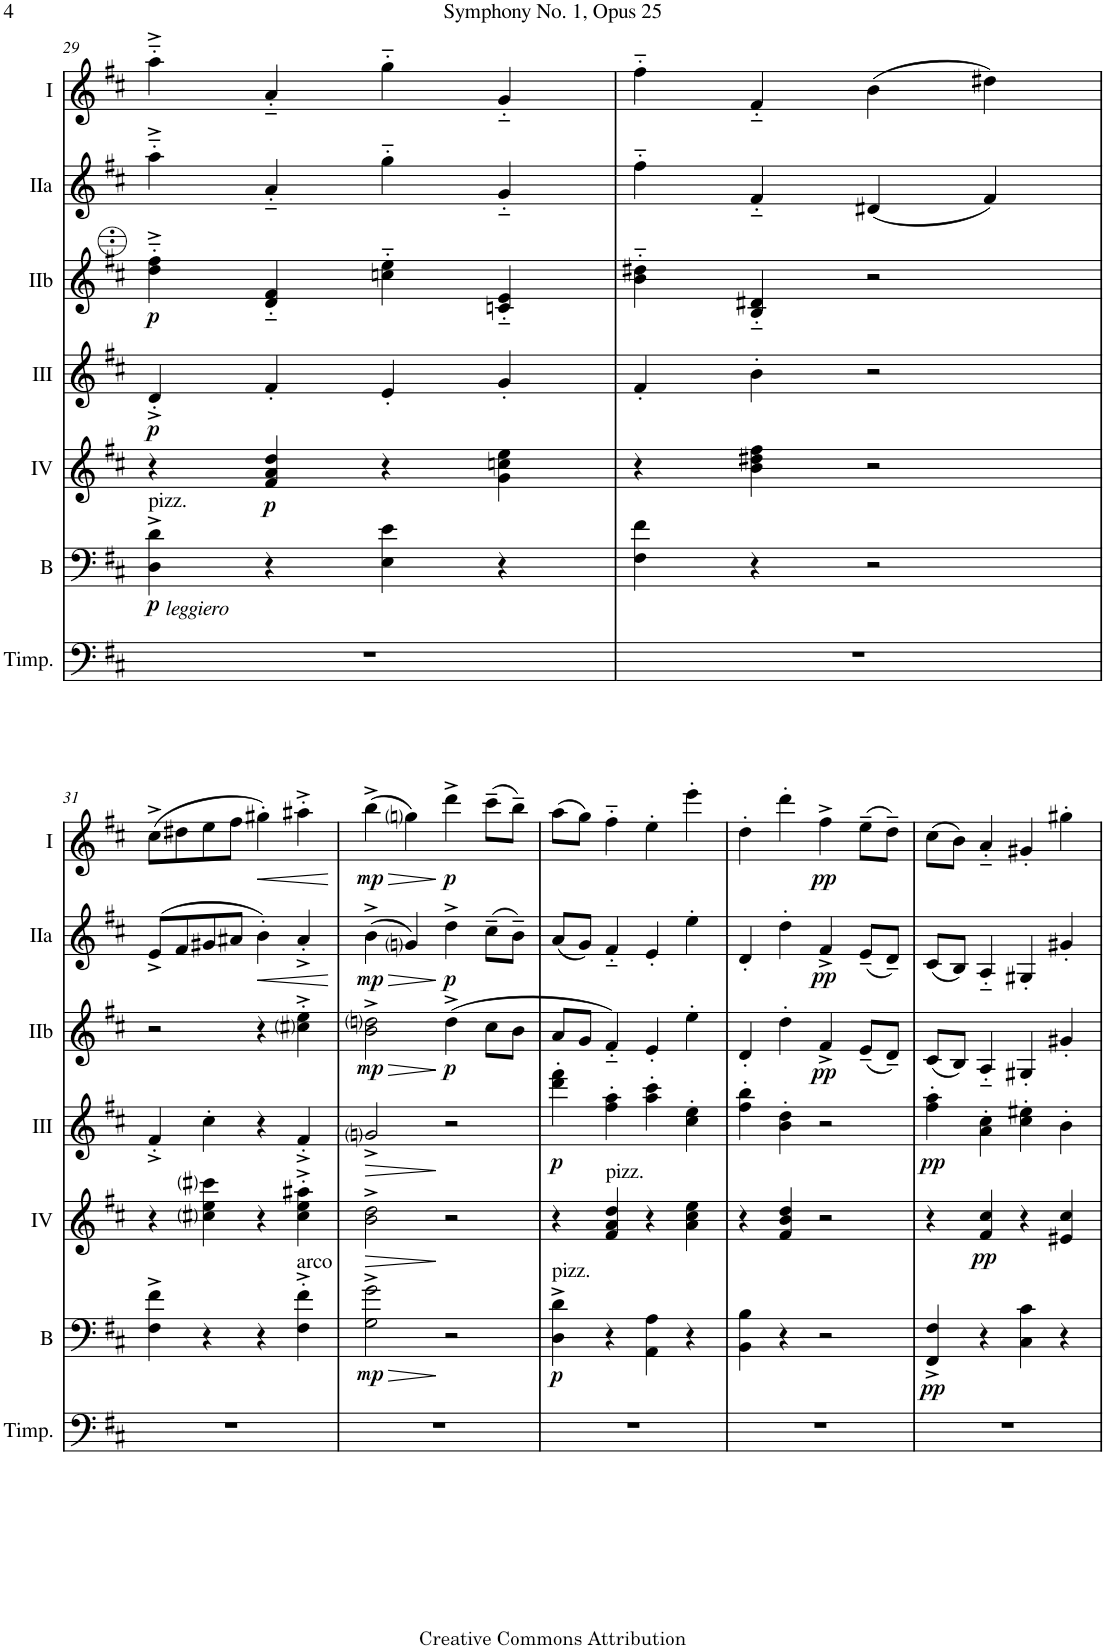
**kern	**kern	**dynam	**kern	**dynam	**kern	**dynam	**kern	**dynam	**kern	**dynam	**kern	**dynam
*part7	*part6	*part6	*part5	*part5	*part4	*part4	*part3	*part3	*part2	*part2	*part1	*part1
*staff7	*staff6	*staff6	*staff5	*staff5	*staff4	*staff4	*staff3	*staff3	*staff2	*staff2	*staff1	*staff1
*I"Timpani	*I"Bass	*	*I"Acc. 4	*	*I"Acc. 3	*	*I"Acc. 2b	*	*I"Acc. 2a	*	*I"Acc. 1	*
*I'Timp.	*I'B	*	*	*	*	*	*	*	*	*	*	*
!!LO:PB:g=z
*clefF4	*clefF4	*	*clefG2	*	*clefG2	*	*clefG2	*	*clefG2	*	*clefG2	*
*	*Trd7c12	*	*Trd7c12	*	*Trd7c12	*	*Trd7c12	*	*	*	*	*
*k[f#c#]	*k[f#c#]	*	*k[f#c#]	*	*k[f#c#]	*	*k[f#c#]	*	*k[f#c#]	*	*k[f#c#]	*
*M4/4	*M4/4	*	*M4/4	*	*M4/4	*	*M4/4	*	*M4/4	*	*M4/4	*
=29	=29	=29	=29	=29	=29	=29	=29	=29	=29	=29	=29	=29
!	!LO:TX:b:i:t=leggiero	!	!	!	!	!	!	!	!	!	!	!
!	!LO:TX:a:t=pizz.	!	!	!	!	!	!	!	!	!	!	!
!	!	!LO:DY:b	!	!	!	!LO:DY:b	!	!LO:DY:b	!	!	!	!
1r	4D\^ 4d\^	p	4r	.	4d'^/	p	4ddd\'~^ 4fff#\'~^	p	4aa'~^\	.	4aa'~^\	.
!	!	!	!	!LO:DY:b	!	!	!	!	!	!	!	!
.	4r	.	4f#/ 4a/ 4dd/	p	4f#'/	.	4dd/'~ 4ff#/'~	.	4a'~/	.	4a'~/	.
.	4E\ 4e\	.	4r	.	4e'/	.	4cccn\'~ 4eee\'~	.	4gg'~\	.	4gg'~\	.
.	4r	.	4g\ 4ccn\ 4ee\	.	4g'/	.	4ccn/'~ 4ee/'~	.	4g'~/	.	4g'~/	.
=30	=30	=30	=30	=30	=30	=30	=30	=30	=30	=30	=30	=30
1r	4F#\ 4f#\	.	4r	.	4f#'/	.	4bb\'~ 4ddd#X\'~	.	4ff#'~\	.	4ff#'~\	.
.	4r	.	4b\ 4dd#X\ 4ff#\	.	4b'\	.	4b/'~ 4dd#X/'~	.	4f#'~/	.	4f#'~/	.
.	2r	.	2r	.	2r	.	2r	.	(4d#X/	.	(4b\	.
.	.	.	.	.	.	.	.	.	4f#/)	.	4dd#X\)	.
!!LO:LB:g=z
=31	=31	=31	=31	=31	=31	=31	=31	=31	=31	=31	=31	=31
1r	4F#\^ 4f#\^	.	4r	.	4f#'^/	.	2r	.	(8e^/L	.	(8cc#^\L	.
.	.	.	.	.	.	.	.	.	8f#/	.	8dd#X\	.
.	4r	.	4cc#i\ 4ee\ 4ccc#i\	.	4cc#'\	.	.	.	8g#X/	.	8ee\	.
.	.	.	.	.	.	.	.	.	8a#X/J	.	8ff#\J	.
!	!	!	!	!	!	!	!	!	!	!LO:HP:b	!	!LO:HP:b
.	4r	.	4r	.	4r	.	4r	.	4b'\)	<	4gg#X'\)	<
!	!LO:TX:a:t=arco	!	!	!	!	!	!	!	!	!	!	!
.	4F#\'^ 4f#\'^	.	4cc#\'^ 4ee\'^ 4aa#X\'^	.	4f#'^/	.	4ccc#i\'^ 4eee\'^	.	4a#'^/	.	4aa#X'^\	.
.	.	.	.	.	.	.	.	.	.	[	.	[
=32	=32	=32	=32	=32	=32	=32	=32	=32	=32	=32	=32	=32
!	!	!LO:HP:b	!	!LO:HP:b	!	!LO:HP:b	!	!LO:HP:b	!	!LO:HP:b	!	!LO:HP:b
!	!	!LO:DY:n=1:b	!	!	!	!	!	!LO:DY:n=1:b	!	!LO:DY:n=1:b	!	!LO:DY:n=1:b
1r	2G\^ 2g\^	> mp	2b\^ 2dd\^	>	2gni^/	>	2bb\^ 2dddni\^	> mp	(4b^\	> mp	(4bb^\	> mp
.	.	.	.	.	.	.	.	.	4gni/)	.	4ggni\)	.
!	!	!	!	!	!	!	!	!LO:DY:n=2:b	!	!LO:DY:n=2:b	!	!LO:DY:n=2:b
.	2r	]	2r	]	2r	]	(4ddd^\	] p	4dd^\	] p	4ddd^\	] p
.	.	.	.	.	.	.	8ccc#\L	.	(8cc#~\L	.	(8ccc#~\L	.
.	.	.	.	.	.	.	8bb\J	.	8b~\J)	.	8bb~\J)	.
=33	=33	=33	=33	=33	=33	=33	=33	=33	=33	=33	=33	=33
!	!LO:TX:a:t=pizz.	!	!	!	!	!	!	!	!	!	!	!
!	!	!LO:DY:b	!	!	!	!LO:DY:b	!	!	!	!	!	!
1r	4D\^ 4d\^	p	4r	.	4ddd\' 4fff#\'	p	8aa/L	.	(8a/L	.	(8aa\L	.
.	.	.	.	.	.	.	8gg/J	.	8g/J)	.	8gg\J)	.
!	!	!	!LO:TX:a:t=pizz.	!	!	!	!	!	!	!	!	!
.	4r	.	4f#/ 4a/ 4dd/	.	4ff#\' 4aa\'	.	4ff#'~/)	.	4f#'~/	.	4ff#'~\	.
.	4AA\ 4A\	.	4r	.	4aa\' 4ccc#\'	.	4ee'/	.	4e'/	.	4ee'\	.
.	4r	.	4a\ 4cc#\ 4ee\	.	4cc#\' 4ee\'	.	4eee'\	.	4ee'\	.	4eee'\	.
=34	=34	=34	=34	=34	=34	=34	=34	=34	=34	=34	=34	=34
1r	4BB\ 4B\	.	4r	.	4ff#\' 4bb\'	.	4dd'/	.	4d'/	.	4dd'\	.
.	4r	.	4f#/ 4b/ 4dd/	.	4b\' 4dd\'	.	4ddd'\	.	4dd'\	.	4ddd'\	.
!	!	!	!	!	!	!	!	!LO:DY:b	!	!LO:DY:b	!	!LO:DY:b
.	2r	.	2r	.	2r	.	4ff#^/	pp	4f#^/	pp	4ff#^\	pp
.	.	.	.	.	.	.	(8ee~/L	.	(8e~/L	.	(8ee~\L	.
.	.	.	.	.	.	.	8dd~/J)	.	8d~/J)	.	8dd~\J)	.
=35	=35	=35	=35	=35	=35	=35	=35	=35	=35	=35	=35	=35
!	!	!LO:DY:b	!	!	!	!LO:DY:b	!	!	!	!	!	!
1r	4FF#/^ 4F#/^	pp	4r	.	4ff#\' 4aa\'	pp	(8cc#/L	.	(8c#/L	.	(8cc#\L	.
.	.	.	.	.	.	.	8b/J)	.	8B/J)	.	8b\J)	.
!	!	!	!	!LO:DY:b	!	!	!	!	!	!	!	!
.	4r	.	4f#/ 4cc#/	pp	4a\' 4cc#\'	.	4a'~/	.	4A'~/	.	4a'~/	.
.	4C#\ 4c#\	.	4r	.	4cc#\' 4ee#X\'	.	4g#X'/	.	4G#X'/	.	4g#X'/	.
.	4r	.	4e#X/ 4cc#/	.	4b'\	.	4gg#X'/	.	4g#X'/	.	4gg#X'\	.
=	=	=	=	=	=	=	=	=	=	=	=	=
*-	*-	*-	*-	*-	*-	*-	*-	*-	*-	*-	*-	*-
